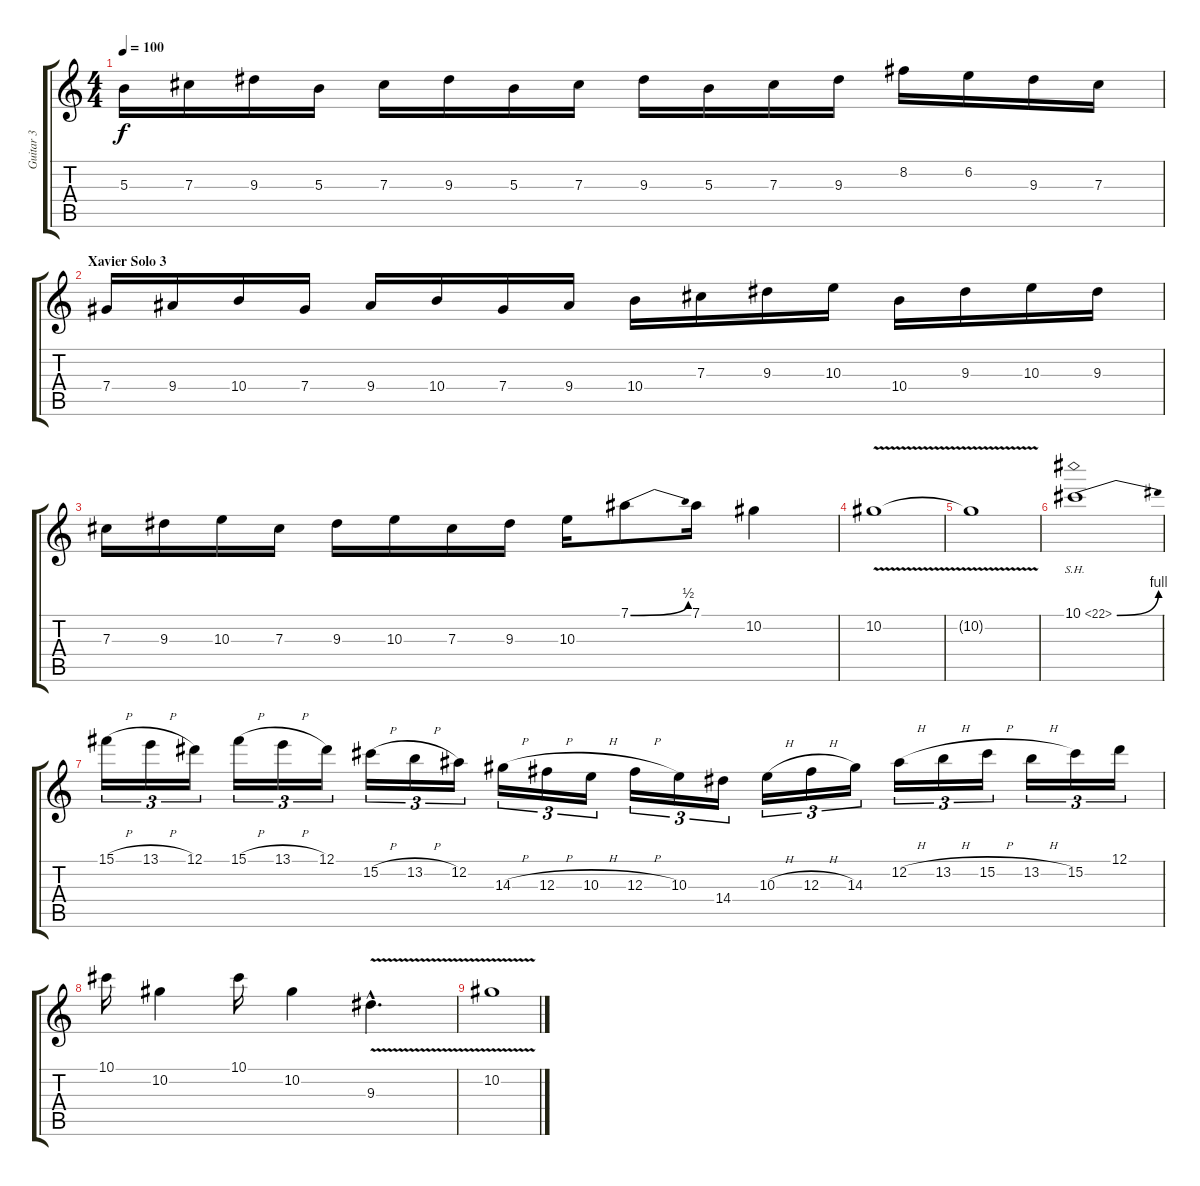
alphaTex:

\track ("Guitar 3" "Guitar 3") {instrument distortionguitar}
\staff {score tabs}
\tuning (Eb4 Bb3 Gb3 Db3 Ab2 Eb2) {hide}
\ts (4 4)
\tempo 100
\clef g2
\ks c
5.3.16{dy f} 7.3.16 9.3.16 5.3.16 7.3.16 9.3.16 5.3.16 7.3.16 9.3.16 5.3.16 7.3.16 9.3.16 8.2.16 6.2.16 9.3.16 7.3.16 |
\section ("" "Xavier Solo 3")
7.4.16 9.4.16 10.4.16 7.4.16 9.4.16 10.4.16 7.4.16 9.4.16 10.4.16 7.3.16 9.3.16 10.3.16 10.4.16 9.3.16 10.3.16 9.3.16 |
7.3.16 9.3.16 10.3.16 7.3.16 9.3.16 10.3.16 7.3.16 9.3.16 10.3.16 7.1{be (bend 0 0 60 2)}.8 7.1.16 10.2.4 |
10.2{v}.1 |
10.2{t}.1 |
10.1{be (bend 0 0 60 4) sh 12}.1 |
15.1{h}.16{tu (3 2)} 13.1{h}.16{tu (3 2)} 12.1.16{tu (3 2)} 15.1{h}.16{tu (3 2)} 13.1{h}.16{tu (3 2)} 12.1.16{tu (3 2)} 15.2{h}.16{tu (3 2)} 13.2{h}.16{tu (3 2)} 12.2.16{tu (3 2)} 14.3{h}.16{tu (3 2)} 12.3{h}.16{tu (3 2)} 10.3{h}.16{tu (3 2)} 12.3{h}.16{tu (3 2)} 10.3.16{tu (3 2)} 14.4.16{tu (3 2)} 10.3{h}.16{tu (3 2)} 12.3{h}.16{tu (3 2)} 14.3.16{tu (3 2)} 12.2{h}.16{tu (3 2)} 13.2{h}.16{tu (3 2)} 15.2{h}.16{tu (3 2)} 13.2{h}.16{tu (3 2)} 15.2.16{tu (3 2)} 12.1.16{tu (3 2)} |
10.1.16 10.2.4 10.1.16 10.2.4 9.3{v hac}.4{d} |
10.2{v}.1
